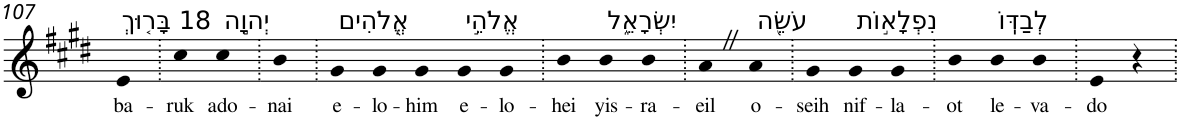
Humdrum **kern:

**kern	**text
*part1	*part1
*staff1	*staff1
*I"Piano	*
*I'Pno	*
!!LO:PB:g=z
*clefG2	*
*k[f#c#g#d#]	*
*E:	*
=107	=107
!LO:TX:a:t=18 בָּר֤וּךְ	!
!	!LO:LY:b
4e	ba-
=108.	=108.
!	!LO:LY:b
4cc#	-ruk
!LO:TX:a:t=יְהוָ֣ה	!
!	!LO:LY:b
4cc#	ado-
=109.	=109.
!	!LO:LY:b
4b	-nai
=110.	=110.
!LO:TX:a:t=אֱ֭לֹהִים	!
!	!LO:LY:b
4g#	e-
!	!LO:LY:b
4g#	-lo-
!	!LO:LY:b
4g#	-him
!LO:TX:a:t=אֱלֹהֵ֣י	!
!	!LO:LY:b
4g#	e-
!	!LO:LY:b
4g#	-lo-
=111.	=111.
!	!LO:LY:b
4b	-hei
!LO:TX:a:t=יִשְׂרָאֵ֑ל	!
!	!LO:LY:b
4b	yis-
!	!LO:LY:b
4b	-ra-
=112.	=112.
!	!LO:LY:b
4aZ	-eil
!LO:TX:a:t=עֹשֵׂ֖ה	!
!	!LO:LY:b
4a	o-
=113.	=113.
!	!LO:LY:b
4g#	-seih
!LO:TX:a:t=נִפְלָא֣וֹת	!
!	!LO:LY:b
4g#	nif-
!	!LO:LY:b
4g#	-la-
=114.	=114.
!	!LO:LY:b
4b	-ot
!LO:TX:a:t=לְבַדּֽוֹ	!
!	!LO:LY:b
4b	le-
!	!LO:LY:b
4b	-va-
=115.	=115.
!	!LO:LY:b
4e	-do
4r	.
=.	=.
*-	*-
